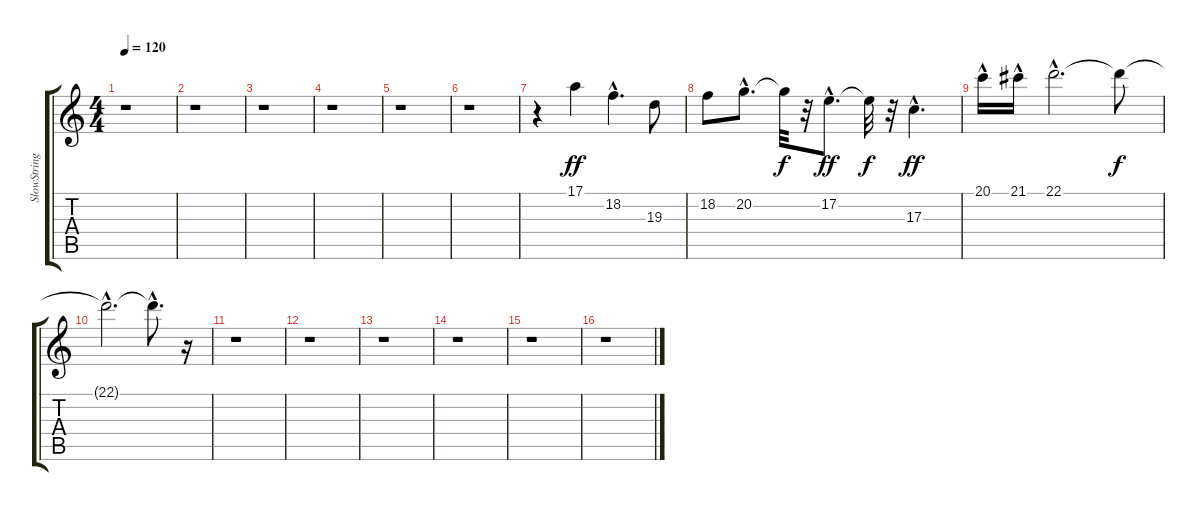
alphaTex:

\track ("SlowString" "SlowString") {instrument stringensemble2}
\staff {score tabs}
\tuning (E4 B3 G3 D3 A2 E2) {hide}
\ts (4 4)
\tempo 120
\clef g2
\ks c
r.1{dy f} |
r.1 |
r.1 |
r.1 |
r.1 |
r.1 |
r.4 17.1.4{dy ff volume 12} 18.2{hac}.4{d} 19.3.8 |
18.2.8 20.2{hac}.8{d} 20.2{t}.32{dy f} r.32 17.2{hac}.8{d dy ff} 17.2{t}.32{dy f} r.32 17.3{hac}.4{d dy ff} |
20.1{hac}.16 21.1{hac}.16 22.1{hac}.2{d} 22.1{t}.8{dy f} |
22.1{hac t}.2{d} 22.1{hac t}.8{d} r.16 |
r.1 |
r.1 |
r.1 |
r.1 |
r.1 |
r.1
